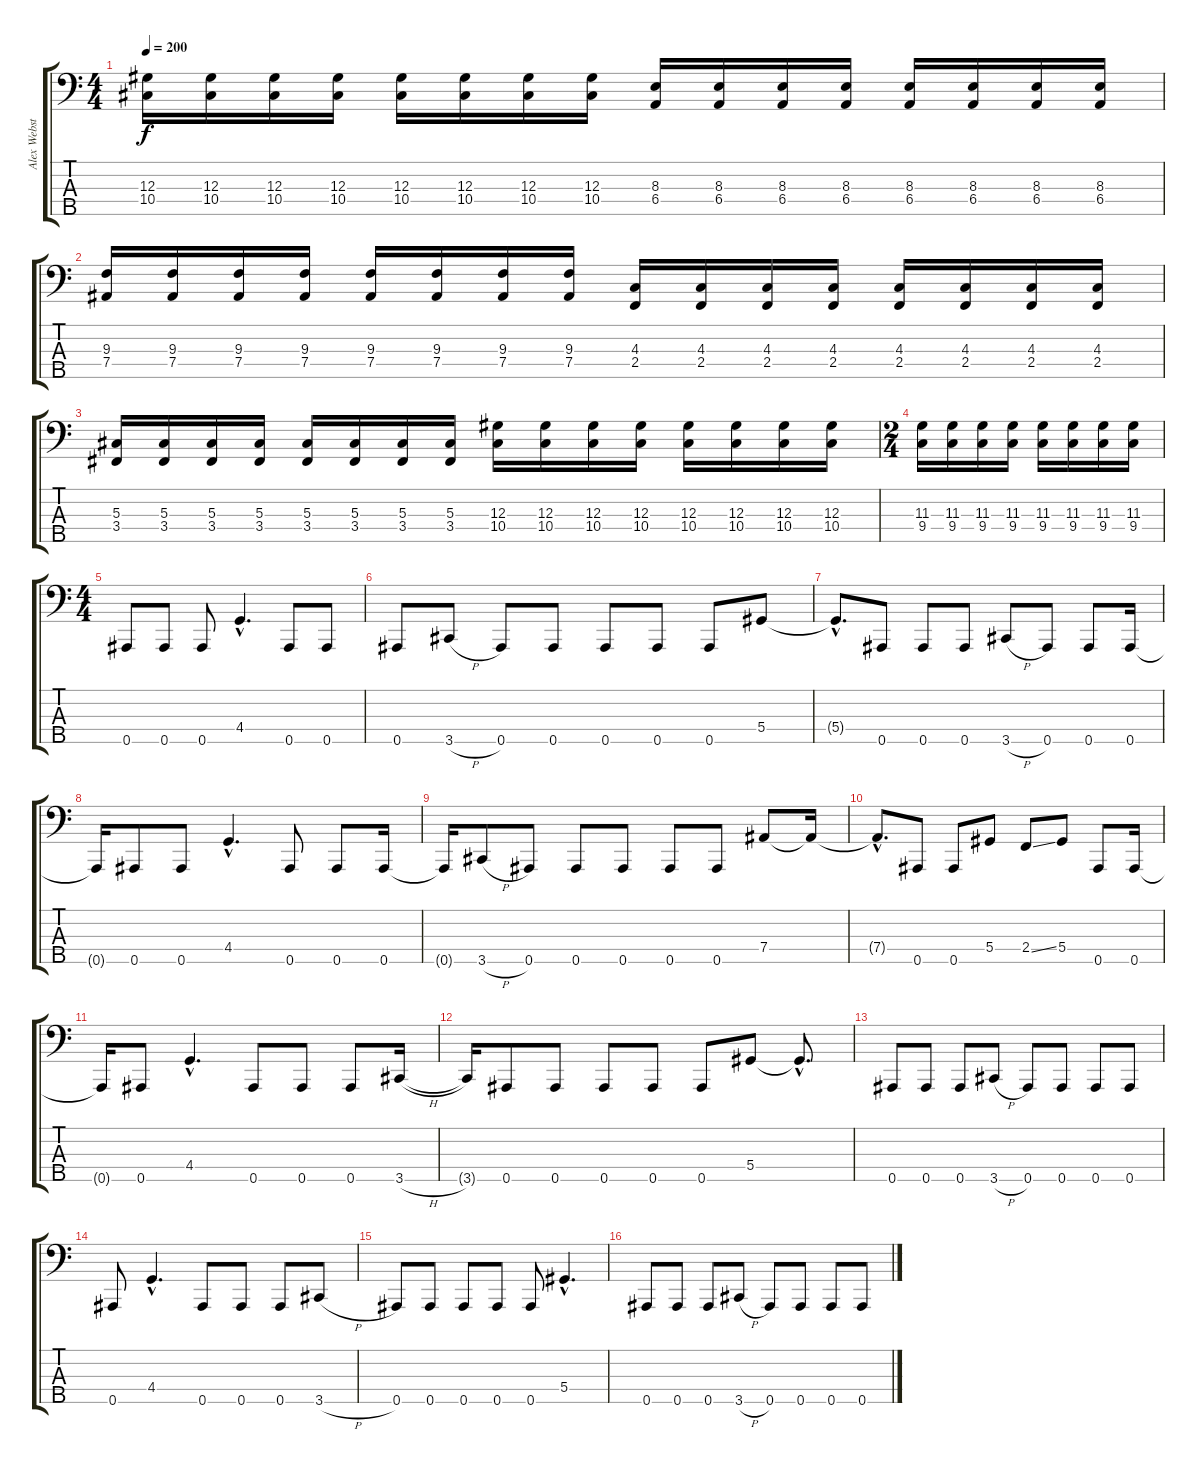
\track ("Alex Webster" "Alex Webst") {instrument electricbassfinger}
\staff {score tabs}
\tuning (Gb2 Db2 Ab1 Eb1 Bb0) {hide}
\ts (4 4)
\tempo 200
\clef f4
\ks c
(12.3 10.4).16{dy f} (12.3 10.4).16 (12.3 10.4).16 (12.3 10.4).16 (12.3 10.4).16 (12.3 10.4).16 (12.3 10.4).16 (12.3 10.4).16 (8.3 6.4).16 (8.3 6.4).16 (8.3 6.4).16 (8.3 6.4).16 (8.3 6.4).16 (8.3 6.4).16 (8.3 6.4).16 (8.3 6.4).16 |
(9.3 7.4).16 (9.3 7.4).16 (9.3 7.4).16 (9.3 7.4).16 (9.3 7.4).16 (9.3 7.4).16 (9.3 7.4).16 (9.3 7.4).16 (4.3 2.4).16 (4.3 2.4).16 (4.3 2.4).16 (4.3 2.4).16 (4.3 2.4).16 (4.3 2.4).16 (4.3 2.4).16 (4.3 2.4).16 |
(5.3 3.4).16 (5.3 3.4).16 (5.3 3.4).16 (5.3 3.4).16 (5.3 3.4).16 (5.3 3.4).16 (5.3 3.4).16 (5.3 3.4).16 (12.3 10.4).16 (12.3 10.4).16 (12.3 10.4).16 (12.3 10.4).16 (12.3 10.4).16 (12.3 10.4).16 (12.3 10.4).16 (12.3 10.4).16 |
\ts (2 4)
(11.3 9.4).16 (11.3 9.4).16 (11.3 9.4).16 (11.3 9.4).16 (11.3 9.4).16 (11.3 9.4).16 (11.3 9.4).16 (11.3 9.4).16 |
\ts (4 4)
0.5.8 0.5.8 0.5.8 4.4{hac}.4{d} 0.5.8 0.5.8 |
0.5.8 3.5{h}.8 0.5.8 0.5.8 0.5.8 0.5.8 0.5.8 5.4.8 |
5.4{hac t}.8{d} 0.5.8 0.5.8 0.5.8 3.5{h}.8 0.5.8 0.5.8 0.5.16 |
0.5{t}.16 0.5.8 0.5.8 4.4{hac}.4{d} 0.5.8 0.5.8 0.5.16 |
0.5{t}.16 3.5{h}.8 0.5.8 0.5.8 0.5.8 0.5.8 0.5.8 7.4.8 7.4{t}.16 |
7.4{hac t}.8{d} 0.5.8 0.5.8 5.4.8 2.4{ss}.8 5.4.8 0.5.8 0.5.16 |
0.5{t}.16 0.5.8 4.4{hac}.4{d} 0.5.8 0.5.8 0.5.8 3.5{h}.16 |
3.5{t}.16 0.5.8 0.5.8 0.5.8 0.5.8 0.5.8 5.4.8 5.4{hac t}.8{d} |
0.5.8 0.5.8 0.5.8 3.5{h}.8 0.5.8 0.5.8 0.5.8 0.5.8 |
0.5.8 4.4{hac}.4{d} 0.5.8 0.5.8 0.5.8 3.5{h}.8 |
0.5.8 0.5.8 0.5.8 0.5.8 0.5.8 5.4{hac}.4{d} |
0.5.8 0.5.8 0.5.8 3.5{h}.8 0.5.8 0.5.8 0.5.8 0.5.8
